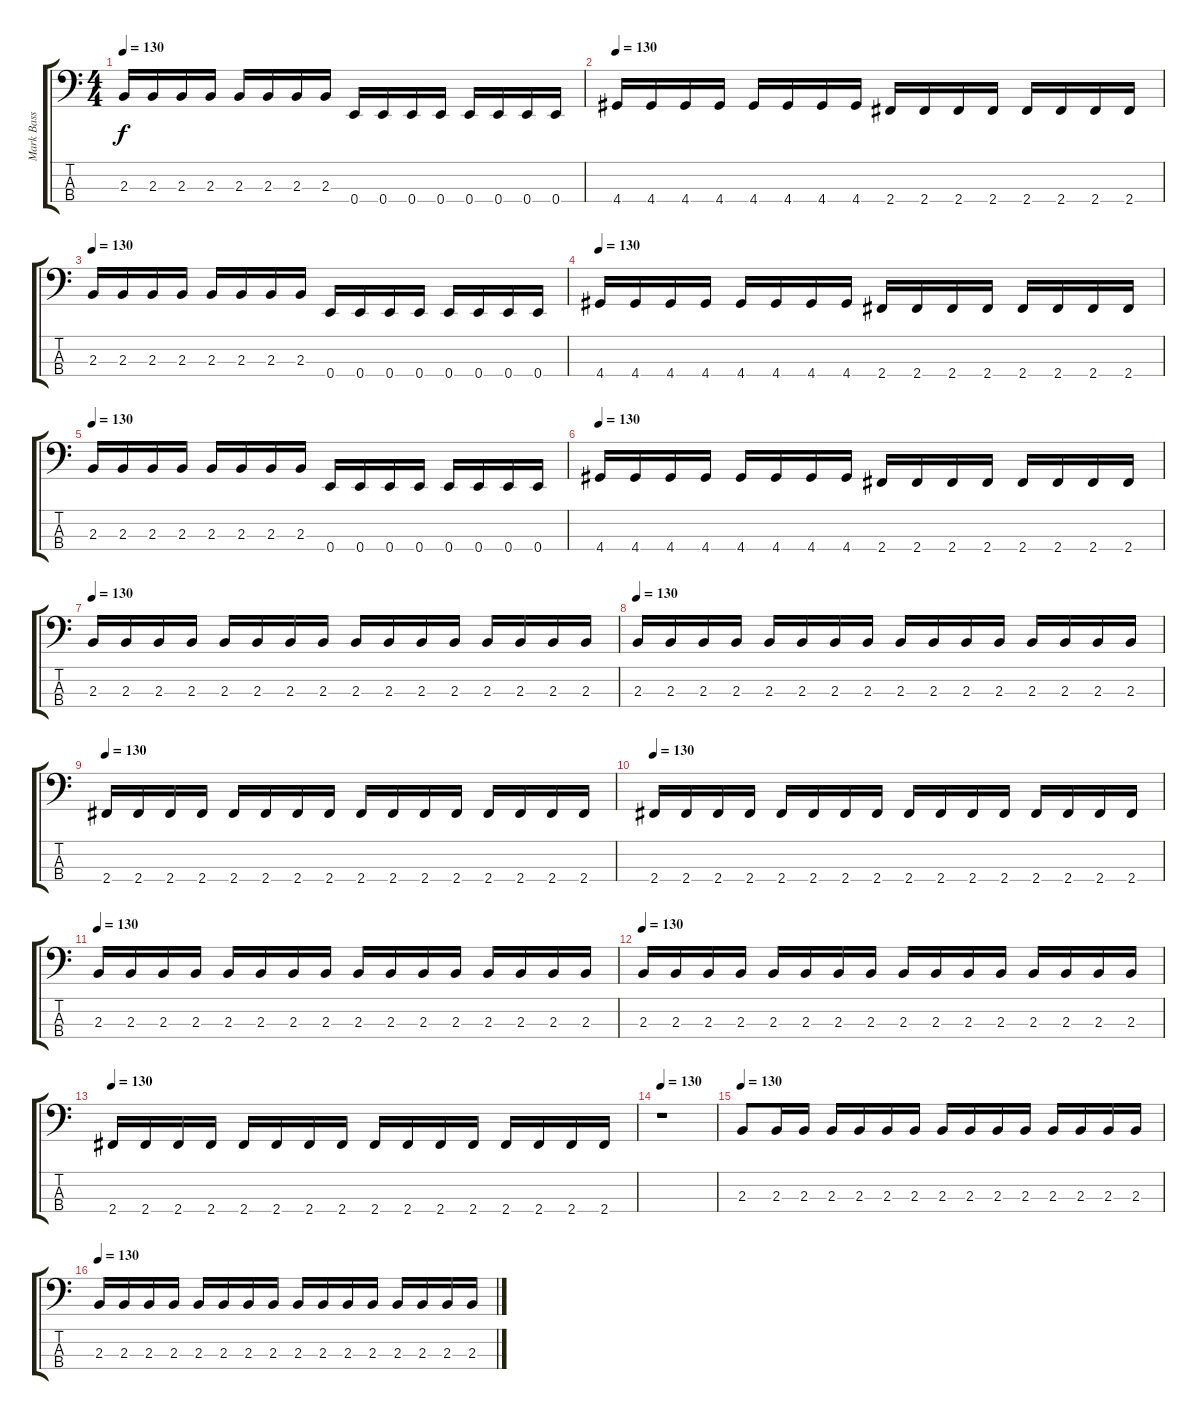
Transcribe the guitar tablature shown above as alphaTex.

\track ("Mark Bass" "Mark Bass") {instrument electricbasspick}
\staff {score tabs}
\tuning (G2 D2 A1 E1) {hide}
\ts (4 4)
\tempo 130
\clef f4
\ks c
2.3.16{dy f} 2.3.16 2.3.16 2.3.16 2.3.16 2.3.16 2.3.16 2.3.16 0.4.16 0.4.16 0.4.16 0.4.16 0.4.16 0.4.16 0.4.16 0.4.16 |
\tempo 130
4.4.16 4.4.16 4.4.16 4.4.16 4.4.16 4.4.16 4.4.16 4.4.16 2.4.16 2.4.16 2.4.16 2.4.16 2.4.16 2.4.16 2.4.16 2.4.16 |
\tempo 130
2.3.16 2.3.16 2.3.16 2.3.16 2.3.16 2.3.16 2.3.16 2.3.16 0.4.16 0.4.16 0.4.16 0.4.16 0.4.16 0.4.16 0.4.16 0.4.16 |
\tempo 130
4.4.16 4.4.16 4.4.16 4.4.16 4.4.16 4.4.16 4.4.16 4.4.16 2.4.16 2.4.16 2.4.16 2.4.16 2.4.16 2.4.16 2.4.16 2.4.16 |
\tempo 130
2.3.16 2.3.16 2.3.16 2.3.16 2.3.16 2.3.16 2.3.16 2.3.16 0.4.16 0.4.16 0.4.16 0.4.16 0.4.16 0.4.16 0.4.16 0.4.16 |
\tempo 130
4.4.16 4.4.16 4.4.16 4.4.16 4.4.16 4.4.16 4.4.16 4.4.16 2.4.16 2.4.16 2.4.16 2.4.16 2.4.16 2.4.16 2.4.16 2.4.16 |
\tempo 130
2.3.16 2.3.16 2.3.16 2.3.16 2.3.16 2.3.16 2.3.16 2.3.16 2.3.16 2.3.16 2.3.16 2.3.16 2.3.16 2.3.16 2.3.16 2.3.16 |
\tempo 130
2.3.16 2.3.16 2.3.16 2.3.16 2.3.16 2.3.16 2.3.16 2.3.16 2.3.16 2.3.16 2.3.16 2.3.16 2.3.16 2.3.16 2.3.16 2.3.16 |
\tempo 130
2.4.16 2.4.16 2.4.16 2.4.16 2.4.16 2.4.16 2.4.16 2.4.16 2.4.16 2.4.16 2.4.16 2.4.16 2.4.16 2.4.16 2.4.16 2.4.16 |
\tempo 130
2.4.16 2.4.16 2.4.16 2.4.16 2.4.16 2.4.16 2.4.16 2.4.16 2.4.16 2.4.16 2.4.16 2.4.16 2.4.16 2.4.16 2.4.16 2.4.16 |
\tempo 130
2.3.16 2.3.16 2.3.16 2.3.16 2.3.16 2.3.16 2.3.16 2.3.16 2.3.16 2.3.16 2.3.16 2.3.16 2.3.16 2.3.16 2.3.16 2.3.16 |
\tempo 130
2.3.16 2.3.16 2.3.16 2.3.16 2.3.16 2.3.16 2.3.16 2.3.16 2.3.16 2.3.16 2.3.16 2.3.16 2.3.16 2.3.16 2.3.16 2.3.16 |
\tempo 130
2.4.16 2.4.16 2.4.16 2.4.16 2.4.16 2.4.16 2.4.16 2.4.16 2.4.16 2.4.16 2.4.16 2.4.16 2.4.16 2.4.16 2.4.16 2.4.16 |
\tempo 130
r.1 |
\tempo 130
2.3.8 2.3.16 2.3.16 2.3.16 2.3.16 2.3.16 2.3.16 2.3.16 2.3.16 2.3.16 2.3.16 2.3.16 2.3.16 2.3.16 2.3.16 |
\tempo 130
2.3.16 2.3.16 2.3.16 2.3.16 2.3.16 2.3.16 2.3.16 2.3.16 2.3.16 2.3.16 2.3.16 2.3.16 2.3.16 2.3.16 2.3.16 2.3.16
